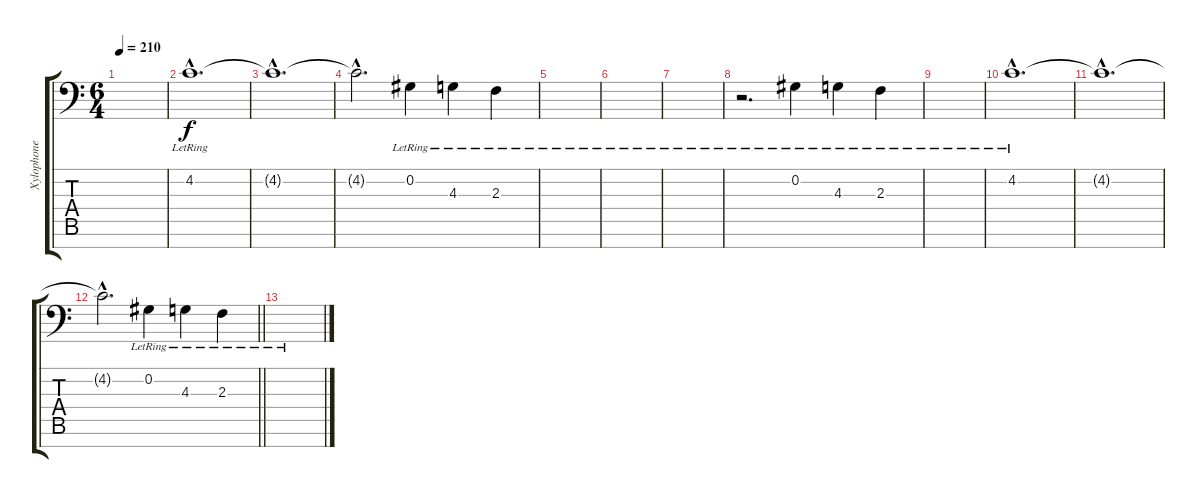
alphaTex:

\track ("Xylophone" "Xylophone") {instrument vibraphone}
\staff {score tabs}
\tuning (Db4 Ab3 Eb3 Db3 Ab2 Eb2 Ab1) {hide}
\ts (6 4)
\tempo 210
\clef f4
\ks c
|
4.2{hac lr}.1{d} |
4.2{hac t}.1{d} |
4.2{hac t}.2{d} 0.2{lr}.4 4.3{lr}.4 2.3{lr}.4 |
|
|
|
r.2{d} 0.2{lr}.4 4.3{lr}.4 2.3{lr}.4 |
|
4.2{hac lr}.1{d} |
4.2{hac t}.1{d} |
\barLineRight lightlight
4.2{hac t}.2{d} 0.2{lr}.4 4.3{lr}.4 2.3{lr}.4 |
\section ("" "")
